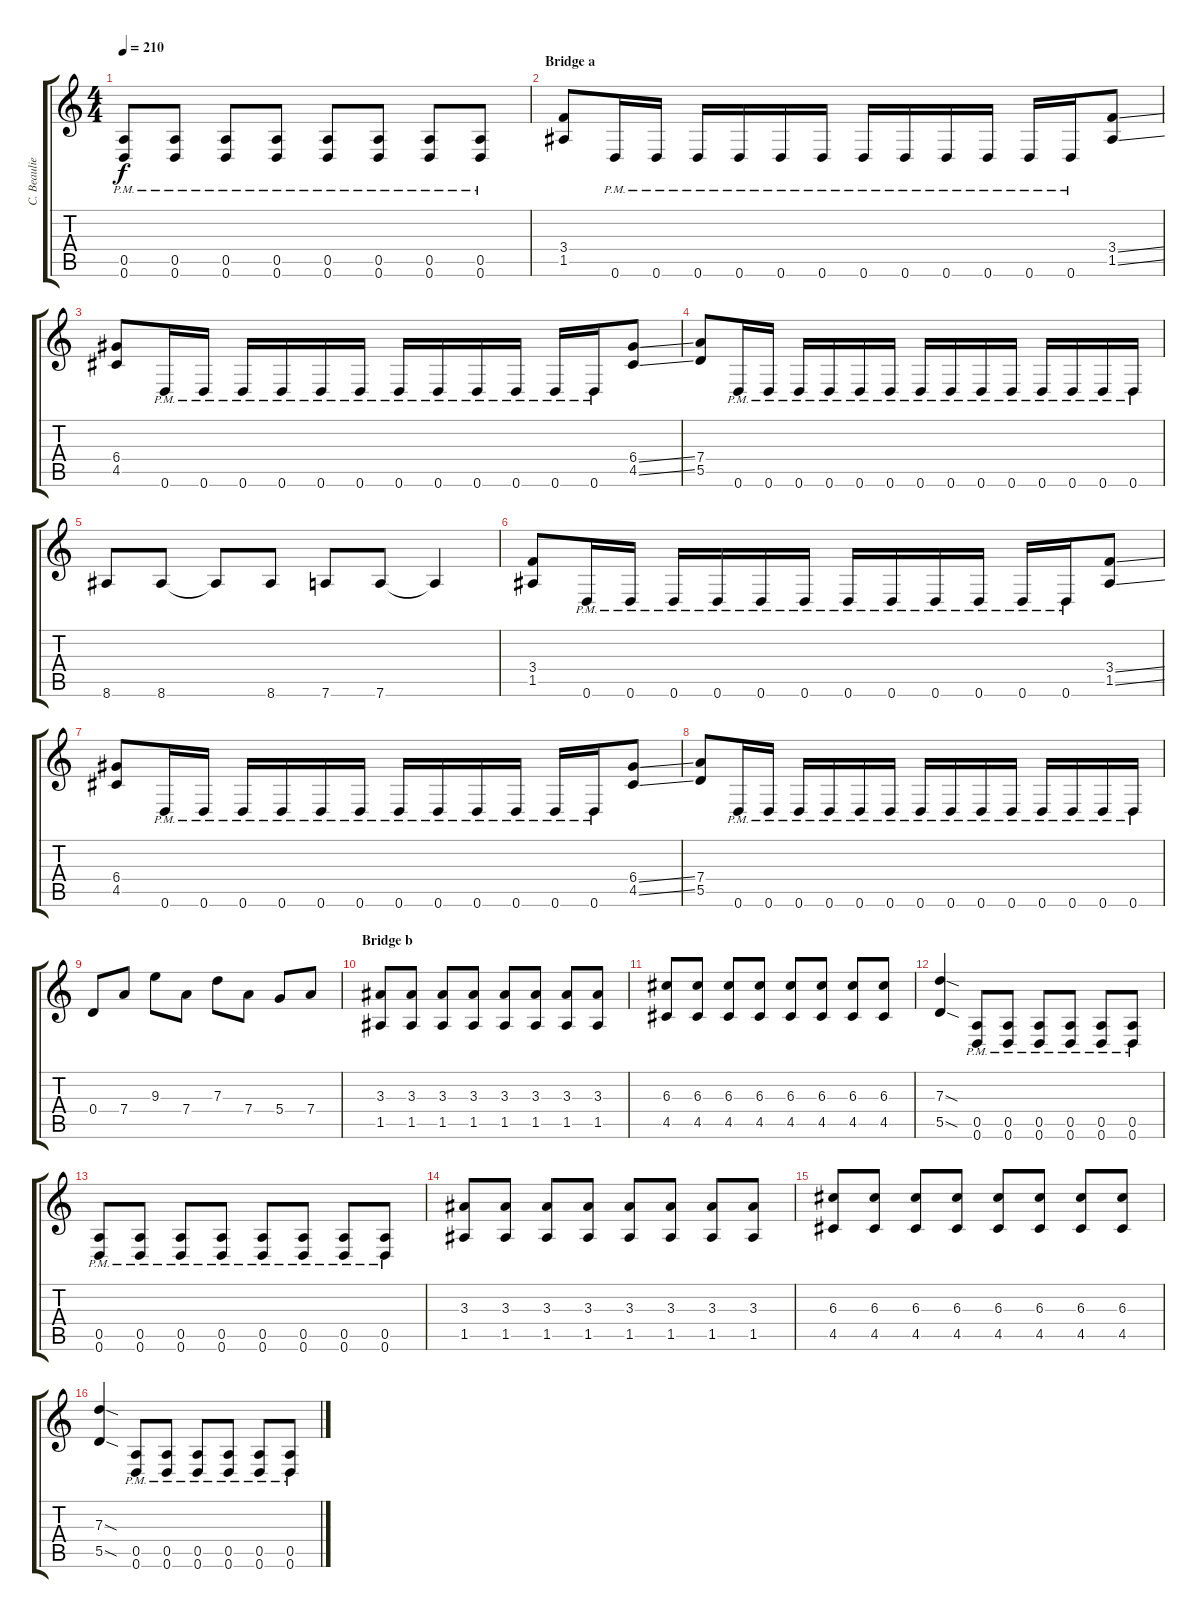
\track ("C. Beaulieu" "C. Beaulie") {instrument overdrivenguitar}
\staff {score tabs}
\tuning (E4 B3 G3 D3 A2 D2) {hide}
\ts (4 4)
\tempo 210
\clef g2
\ks c
(0.5{pm} 0.6{pm}).8{dy f} (0.5{pm} 0.6{pm}).8 (0.5{pm} 0.6{pm}).8 (0.5{pm} 0.6{pm}).8 (0.5{pm} 0.6{pm}).8 (0.5{pm} 0.6{pm}).8 (0.5{pm} 0.6{pm}).8 (0.5{pm} 0.6{pm}).8 |
\section ("" "Bridge a")
(3.4 1.5).8 0.6{pm}.16 0.6{pm}.16 0.6{pm}.16 0.6{pm}.16 0.6{pm}.16 0.6{pm}.16 0.6{pm}.16 0.6{pm}.16 0.6{pm}.16 0.6{pm}.16 0.6{pm}.16 0.6{pm}.16 (3.4{ss} 1.5{ss}).8 |
(6.4 4.5).8 0.6{pm}.16 0.6{pm}.16 0.6{pm}.16 0.6{pm}.16 0.6{pm}.16 0.6{pm}.16 0.6{pm}.16 0.6{pm}.16 0.6{pm}.16 0.6{pm}.16 0.6{pm}.16 0.6{pm}.16 (6.4{ss} 4.5{ss}).8 |
(7.4 5.5).8 0.6{pm}.16 0.6{pm}.16 0.6{pm}.16 0.6{pm}.16 0.6{pm}.16 0.6{pm}.16 0.6{pm}.16 0.6{pm}.16 0.6{pm}.16 0.6{pm}.16 0.6{pm}.16 0.6{pm}.16 0.6{pm}.16 0.6{pm}.16 |
8.6.8 8.6.8 8.6{t}.8 8.6.8 7.6.8 7.6.8 7.6{t}.4 |
(3.4 1.5).8 0.6{pm}.16 0.6{pm}.16 0.6{pm}.16 0.6{pm}.16 0.6{pm}.16 0.6{pm}.16 0.6{pm}.16 0.6{pm}.16 0.6{pm}.16 0.6{pm}.16 0.6{pm}.16 0.6{pm}.16 (3.4{ss} 1.5{ss}).8 |
(6.4 4.5).8 0.6{pm}.16 0.6{pm}.16 0.6{pm}.16 0.6{pm}.16 0.6{pm}.16 0.6{pm}.16 0.6{pm}.16 0.6{pm}.16 0.6{pm}.16 0.6{pm}.16 0.6{pm}.16 0.6{pm}.16 (6.4{ss} 4.5{ss}).8 |
(7.4 5.5).8 0.6{pm}.16 0.6{pm}.16 0.6{pm}.16 0.6{pm}.16 0.6{pm}.16 0.6{pm}.16 0.6{pm}.16 0.6{pm}.16 0.6{pm}.16 0.6{pm}.16 0.6{pm}.16 0.6{pm}.16 0.6{pm}.16 0.6{pm}.16 |
0.4.8 7.4.8 9.3.8 7.4.8 7.3.8 7.4.8 5.4.8 7.4.8 |
\section ("" "Bridge b")
(3.3 1.5).8 (3.3 1.5).8 (3.3 1.5).8 (3.3 1.5).8 (3.3 1.5).8 (3.3 1.5).8 (3.3 1.5).8 (3.3 1.5).8 |
(6.3 4.5).8 (6.3 4.5).8 (6.3 4.5).8 (6.3 4.5).8 (6.3 4.5).8 (6.3 4.5).8 (6.3 4.5).8 (6.3 4.5).8 |
(7.3{sod} 5.5{sod}).4 (0.5{pm} 0.6{pm}).8 (0.5{pm} 0.6{pm}).8 (0.5{pm} 0.6{pm}).8 (0.5{pm} 0.6{pm}).8 (0.5{pm} 0.6{pm}).8 (0.5{pm} 0.6{pm}).8 |
(0.5{pm} 0.6{pm}).8 (0.5{pm} 0.6{pm}).8 (0.5{pm} 0.6{pm}).8 (0.5{pm} 0.6{pm}).8 (0.5{pm} 0.6{pm}).8 (0.5{pm} 0.6{pm}).8 (0.5{pm} 0.6{pm}).8 (0.5{pm} 0.6{pm}).8 |
(3.3 1.5).8 (3.3 1.5).8 (3.3 1.5).8 (3.3 1.5).8 (3.3 1.5).8 (3.3 1.5).8 (3.3 1.5).8 (3.3 1.5).8 |
(6.3 4.5).8 (6.3 4.5).8 (6.3 4.5).8 (6.3 4.5).8 (6.3 4.5).8 (6.3 4.5).8 (6.3 4.5).8 (6.3 4.5).8 |
(7.3{sod} 5.5{sod}).4 (0.5{pm} 0.6{pm}).8 (0.5{pm} 0.6{pm}).8 (0.5{pm} 0.6{pm}).8 (0.5{pm} 0.6{pm}).8 (0.5{pm} 0.6{pm}).8 (0.5{pm} 0.6{pm}).8
